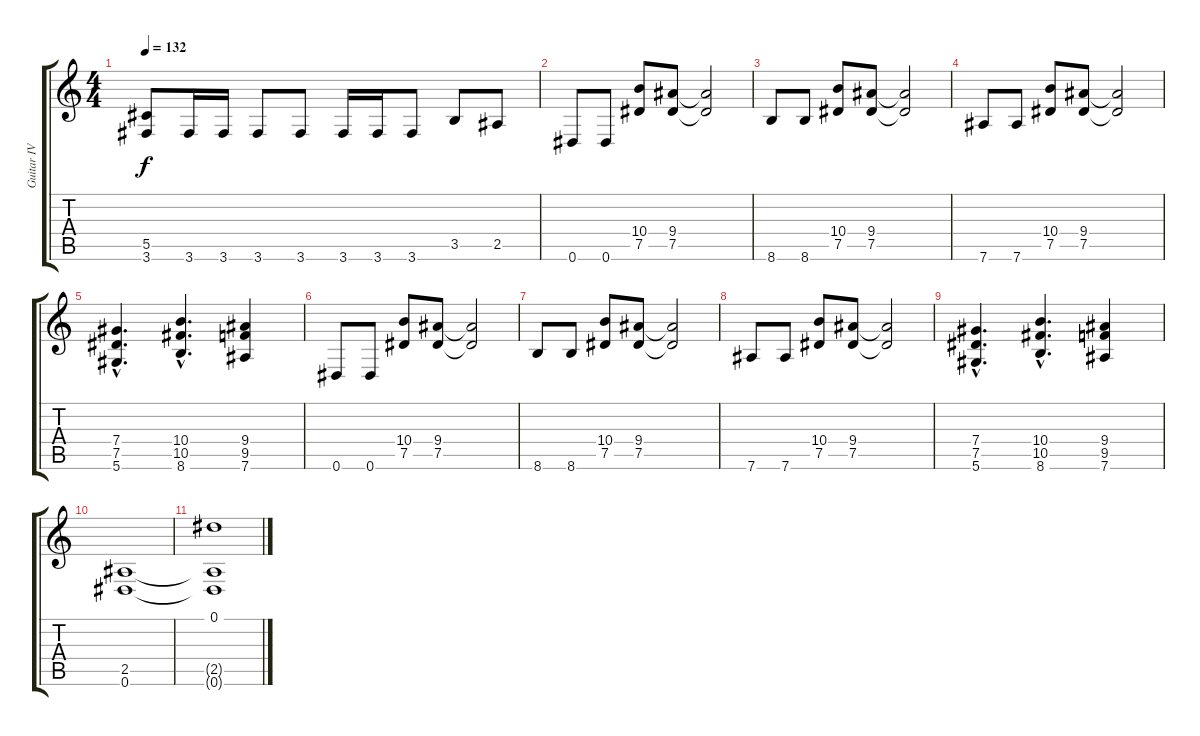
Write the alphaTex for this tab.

\track ("Guitar IV" "Guitar IV") {instrument distortionguitar}
\staff {score tabs}
\tuning (Eb4 Bb3 Gb3 Db3 Ab2 Eb2) {hide}
\ts (4 4)
\tempo 132
\clef g2
\ks c
(5.5 3.6).8{dy f} 3.6.16 3.6.16 3.6.8 3.6.8 3.6.16 3.6.16 3.6.8 3.5.8 2.5.8 |
0.6.8 0.6.8 (10.4 7.5).8 (9.4 7.5).8 (9.4{t} 7.5{t}).2 |
8.6.8 8.6.8 (10.4 7.5).8 (9.4 7.5).8 (9.4{t} 7.5{t}).2 |
7.6.8 7.6.8 (10.4 7.5).8 (9.4 7.5).8 (9.4{t} 7.5{t}).2 |
(7.4{hac} 7.5{hac} 5.6{hac}).4{d} (10.4{hac} 10.5{hac} 8.6{hac}).4{d} (9.4 9.5 7.6).4 |
0.6.8 0.6.8 (10.4 7.5).8 (9.4 7.5).8 (9.4{t} 7.5{t}).2 |
8.6.8 8.6.8 (10.4 7.5).8 (9.4 7.5).8 (9.4{t} 7.5{t}).2 |
7.6.8 7.6.8 (10.4 7.5).8 (9.4 7.5).8 (9.4{t} 7.5{t}).2 |
(7.4{hac} 7.5{hac} 5.6{hac}).4{d} (10.4{hac} 10.5{hac} 8.6{hac}).4{d} (9.4 9.5 7.6).4 |
(2.5 0.6).1 |
(0.1 2.5{t} 0.6{t}).1
